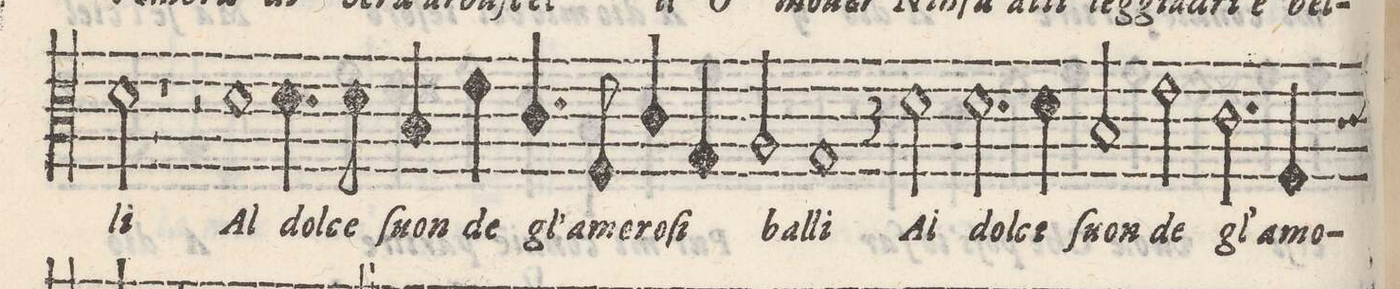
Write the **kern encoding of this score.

**kern	**text
*I"TENORE	*
*clefC3	*
*k[]	*
*met(C)	*
*M4/4	*
2d\	-li
=38-	=38-
1r	.
=39-	=39-
2r	.
1d\	Al
=40-	=40-
4.d\	dol-
8d\	-ce
=41-	=41-
4B/	ſuon
4e\	de
4.c/	gl'a-
8F/	-mo-
=42-	=42-
4c/	-ro-
4G/	-ſi
2A/	bal-
=43-	=43-
1G	-li
=44-	=44-
*M3/2	*
*met(3)	*
2d\	Al
2.d\	dol-
4d\	-ce
=45-	=45-
2B/	ſuon
2e\	de
2.c\	gl'a-
=46-	=46-
4F/	-mo-
*-	*-
